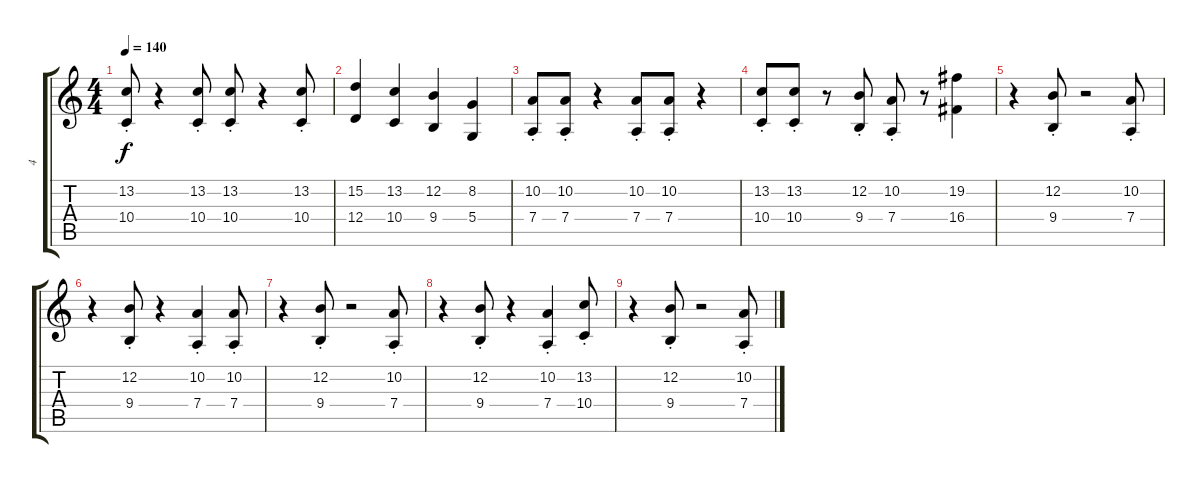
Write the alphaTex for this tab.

\track ("4" "4") {instrument trumpet}
\staff {score tabs}
\tuning (E4 B3 G3 D3 A2 E2) {hide}
\ts (4 4)
\tempo 140
\clef g2
\ks c
(13.2{st} 10.4{st}).8{dy f} r.4 (13.2{st} 10.4{st}).8 (13.2{st} 10.4{st}).8 r.4 (13.2{st} 10.4{st}).8 |
(15.2 12.4).4 (13.2 10.4).4 (12.2 9.4).4 (8.2 5.4).4 |
(10.2{st} 7.4{st}).8 (10.2{st} 7.4{st}).8 r.4 (10.2{st} 7.4{st}).8 (10.2{st} 7.4{st}).8 r.4 |
(13.2{st} 10.4{st}).8 (13.2{st} 10.4{st}).8 r.8 (12.2{st} 9.4{st}).8 (10.2{st} 7.4{st}).8 r.8 (19.2 16.4).4 |
r.4{volume 0} (12.2{st} 9.4{st}).8 r.2 (10.2{st} 7.4{st}).8 |
r.4 (12.2{st} 9.4{st}).8 r.4 (10.2{st} 7.4{st}).4 (10.2{st} 7.4{st}).8 |
r.4 (12.2{st} 9.4{st}).8 r.2 (10.2{st} 7.4{st}).8 |
r.4 (12.2{st} 9.4{st}).8 r.4 (10.2{st} 7.4{st}).4 (13.2{st} 10.4{st}).8 |
r.4 (12.2{st} 9.4{st}).8 r.2 (10.2{st} 7.4{st}).8
